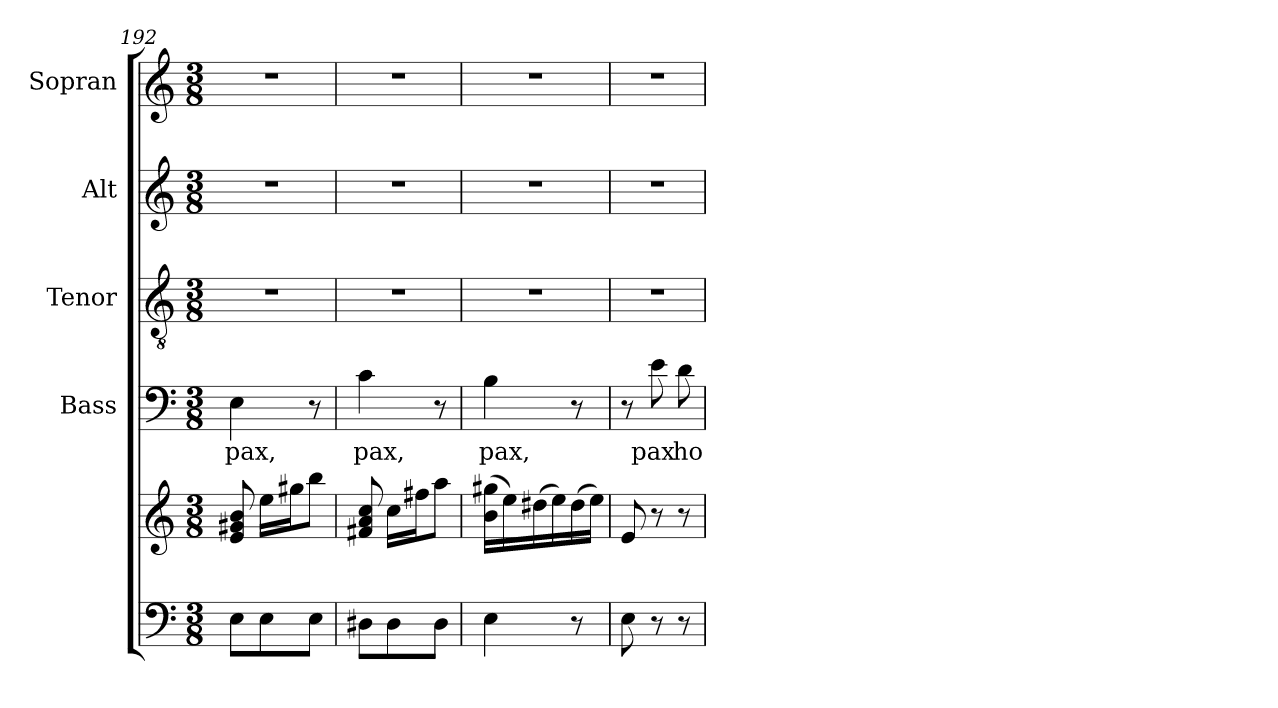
**kern	**kern	**kern	**text	**kern	**kern	**kern
*part5	*part5	*part4	*part4	*part3	*part2	*part1
*staff6	*staff5	*staff4	*staff4	*staff3	*staff2	*staff1
*	*	*I"Bass	*	*I"Tenor	*I"Alt	*I"Sopran
*	*	*I'B.	*	*I'T.	*I'A.	*I'S.
*clefF4	*clefG2	*clefF4	*	*clefGv2	*clefG2	*clefG2
*k[]	*k[]	*k[]	*	*k[]	*k[]	*k[]
*C:	*C:	*C:	*	*C:	*C:	*C:
*M3/8	*M3/8	*M3/8	*	*M3/8	*M3/8	*M3/8
=192	=192	=192	=192	=192	=192	=192
!	!	!	!LO:LY:b	!	!	!
8E\L	8e/ 8g#X/ 8b/	4E\	pax,	4.r	4.r	4.r
8E\	16ee\LL	.	.	.	.	.
.	16gg#X\J	.	.	.	.	.
8E\J	8bb\J	8r	.	.	.	.
=193	=193	=193	=193	=193	=193	=193
!	!	!	!LO:LY:b	!	!	!
8D#X\L	8f#X/ 8a/ 8cc/	4c\	pax,	4.r	4.r	4.r
8D#\	16cc\LL	.	.	.	.	.
.	16ff#X\J	.	.	.	.	.
8D#\J	8aa\J	8r	.	.	.	.
=194	=194	=194	=194	=194	=194	=194
!	!	!	!LO:LY:b	!	!	!
4E\	(>16b\ 16gg#X\LL	4B\	pax,	4.r	4.r	4.r
.	16ee\)	.	.	.	.	.
.	(>16dd#X\	.	.	.	.	.
.	16ee\)	.	.	.	.	.
8r	(>16dd#\	8r	.	.	.	.
.	16ee\JJ)	.	.	.	.	.
=195	=195	=195	=195	=195	=195	=195
8E\	8e/	8r	.	4.r	4.r	4.r
!	!	!	!LO:LY:b	!	!	!
8r	8r	8e\	pax	.	.	.
!	!	!	!LO:LY:b	!	!	!
8r	8r	8d\	ho-	.	.	.
=	=	=	=	=	=	=
*-	*-	*-	*-	*-	*-	*-
